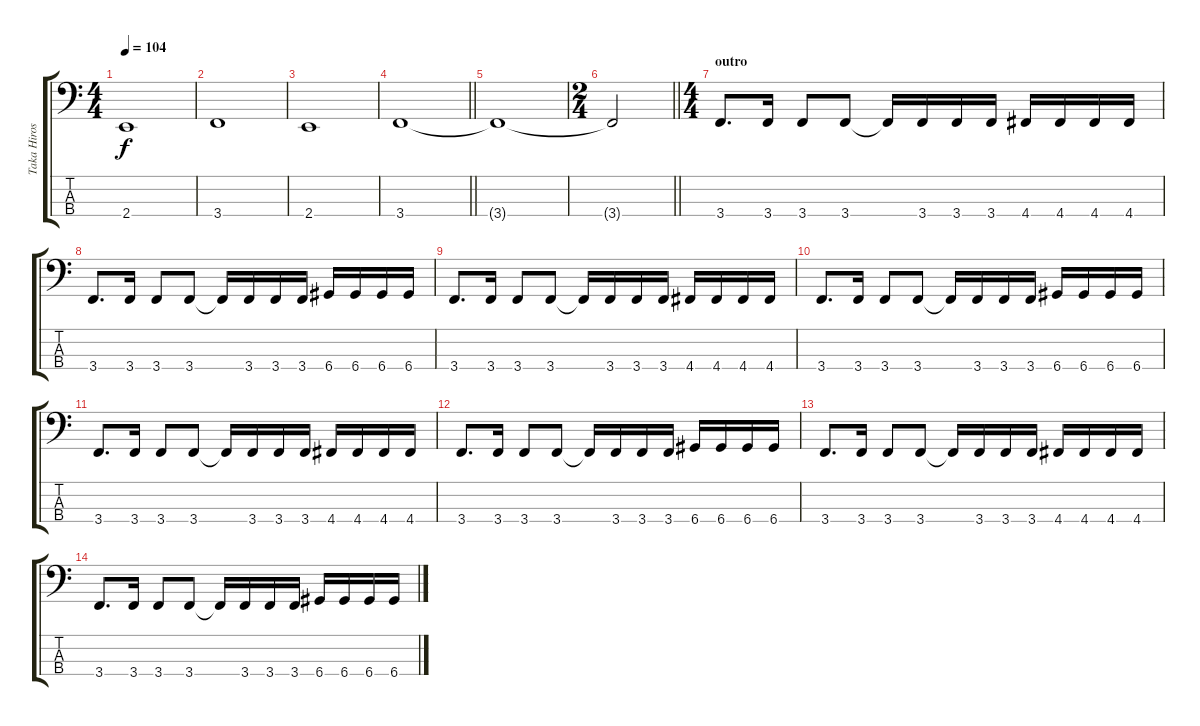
\track ("Taka Hirose" "Taka Hiros") {instrument electricbassfinger}
\staff {score tabs}
\tuning (G2 D2 A1 D1) {hide}
\ts (4 4)
\tempo 104
\clef f4
\ks c
2.4.1{dy f} |
3.4.1 |
2.4.1 |
\barLineRight lightlight
3.4.1 |
3.4{t}.1 |
\ts (2 4)
\barLineRight lightlight
3.4{t}.2 |
\ts (4 4)
\section ("" "outro")
3.4.8{d} 3.4.16 3.4.8 3.4.8 3.4{t}.16 3.4.16 3.4.16 3.4.16 4.4.16 4.4.16 4.4.16 4.4.16 |
3.4.8{d} 3.4.16 3.4.8 3.4.8 3.4{t}.16 3.4.16 3.4.16 3.4.16 6.4.16 6.4.16 6.4.16 6.4.16 |
3.4.8{d} 3.4.16 3.4.8 3.4.8 3.4{t}.16 3.4.16 3.4.16 3.4.16 4.4.16 4.4.16 4.4.16 4.4.16 |
3.4.8{d} 3.4.16 3.4.8 3.4.8 3.4{t}.16 3.4.16 3.4.16 3.4.16 6.4.16 6.4.16 6.4.16 6.4.16 |
3.4.8{d} 3.4.16 3.4.8 3.4.8 3.4{t}.16 3.4.16 3.4.16 3.4.16 4.4.16 4.4.16 4.4.16 4.4.16 |
3.4.8{d} 3.4.16 3.4.8 3.4.8 3.4{t}.16 3.4.16 3.4.16 3.4.16 6.4.16 6.4.16 6.4.16 6.4.16 |
3.4.8{d} 3.4.16 3.4.8 3.4.8 3.4{t}.16 3.4.16 3.4.16 3.4.16 4.4.16 4.4.16 4.4.16 4.4.16 |
3.4.8{d} 3.4.16 3.4.8 3.4.8 3.4{t}.16 3.4.16 3.4.16 3.4.16 6.4.16 6.4.16 6.4.16 6.4.16
